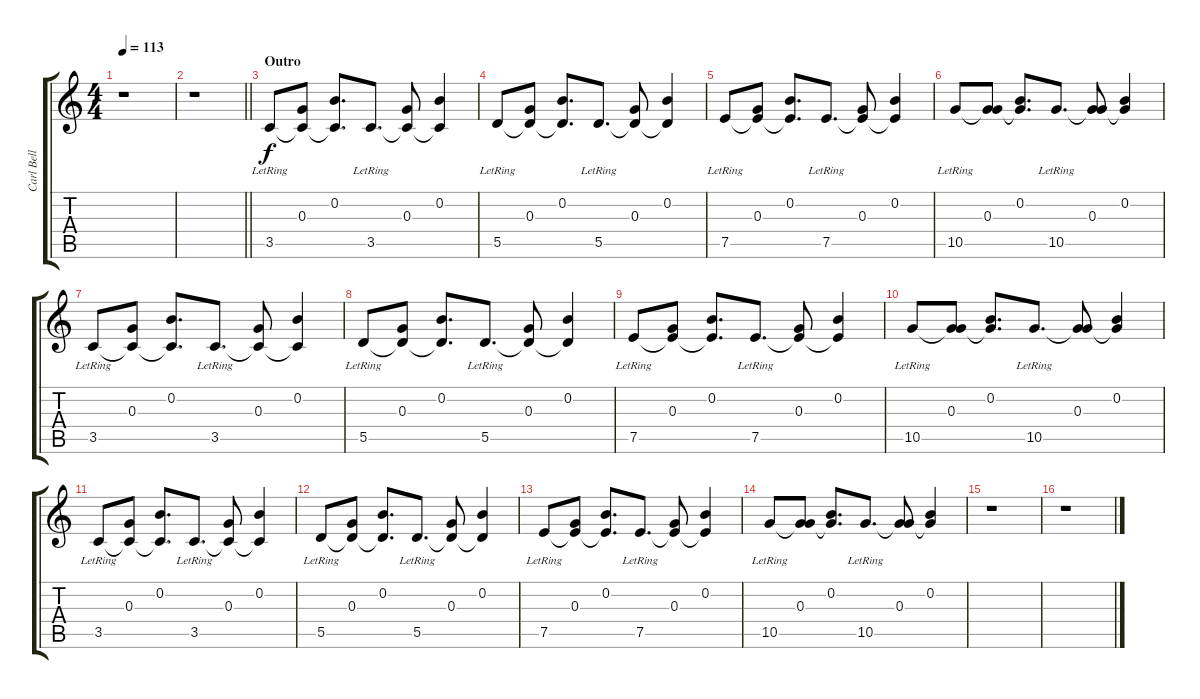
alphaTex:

\track ("Carl Bell (Rhythm Guitar)" "Carl Bell ") {instrument acousticguitarsteel}
\staff {score tabs}
\tuning (E4 B3 G3 D3 A2 E2) {hide}
\ts (4 4)
\tempo 113
\clef g2
\ks c
r.1{dy f} |
\barLineRight lightlight
r.1 |
\section ("" "Outro")
3.5{lr}.8{volume 10 instrument acousticguitarsteel} (0.3 3.5{t}).8 (0.2 3.5{t}).8{d} 3.5{lr}.8{d} (0.3 3.5{t}).8 (0.2 3.5{t}).4 |
5.5{lr}.8 (0.3 5.5{t}).8 (0.2 5.5{t}).8{d} 5.5{lr}.8{d} (0.3 5.5{t}).8 (0.2 5.5{t}).4 |
7.5{lr}.8 (0.3 7.5{t}).8 (0.2 7.5{t}).8{d} 7.5{lr}.8{d} (0.3 7.5{t}).8 (0.2 7.5{t}).4 |
10.5{lr}.8 (0.3 10.5{t}).8 (0.2 10.5{t}).8{d} 10.5{lr}.8{d} (0.3 10.5{t}).8 (0.2 10.5{t}).4 |
3.5{lr}.8{volume 7} (0.3 3.5{t}).8 (0.2 3.5{t}).8{d} 3.5{lr}.8{d} (0.3 3.5{t}).8 (0.2 3.5{t}).4 |
5.5{lr}.8 (0.3 5.5{t}).8 (0.2 5.5{t}).8{d} 5.5{lr}.8{d} (0.3 5.5{t}).8 (0.2 5.5{t}).4 |
7.5{lr}.8 (0.3 7.5{t}).8 (0.2 7.5{t}).8{d} 7.5{lr}.8{d} (0.3 7.5{t}).8 (0.2 7.5{t}).4 |
10.5{lr}.8 (0.3 10.5{t}).8 (0.2 10.5{t}).8{d} 10.5{lr}.8{d} (0.3 10.5{t}).8 (0.2 10.5{t}).4 |
3.5{lr}.8{volume 0} (0.3 3.5{t}).8 (0.2 3.5{t}).8{d} 3.5{lr}.8{d} (0.3 3.5{t}).8 (0.2 3.5{t}).4 |
5.5{lr}.8 (0.3 5.5{t}).8 (0.2 5.5{t}).8{d} 5.5{lr}.8{d} (0.3 5.5{t}).8 (0.2 5.5{t}).4 |
7.5{lr}.8 (0.3 7.5{t}).8 (0.2 7.5{t}).8{d} 7.5{lr}.8{d} (0.3 7.5{t}).8 (0.2 7.5{t}).4 |
10.5{lr}.8 (0.3 10.5{t}).8 (0.2 10.5{t}).8{d} 10.5{lr}.8{d} (0.3 10.5{t}).8 (0.2 10.5{t}).4 |
r.1 |
r.1
